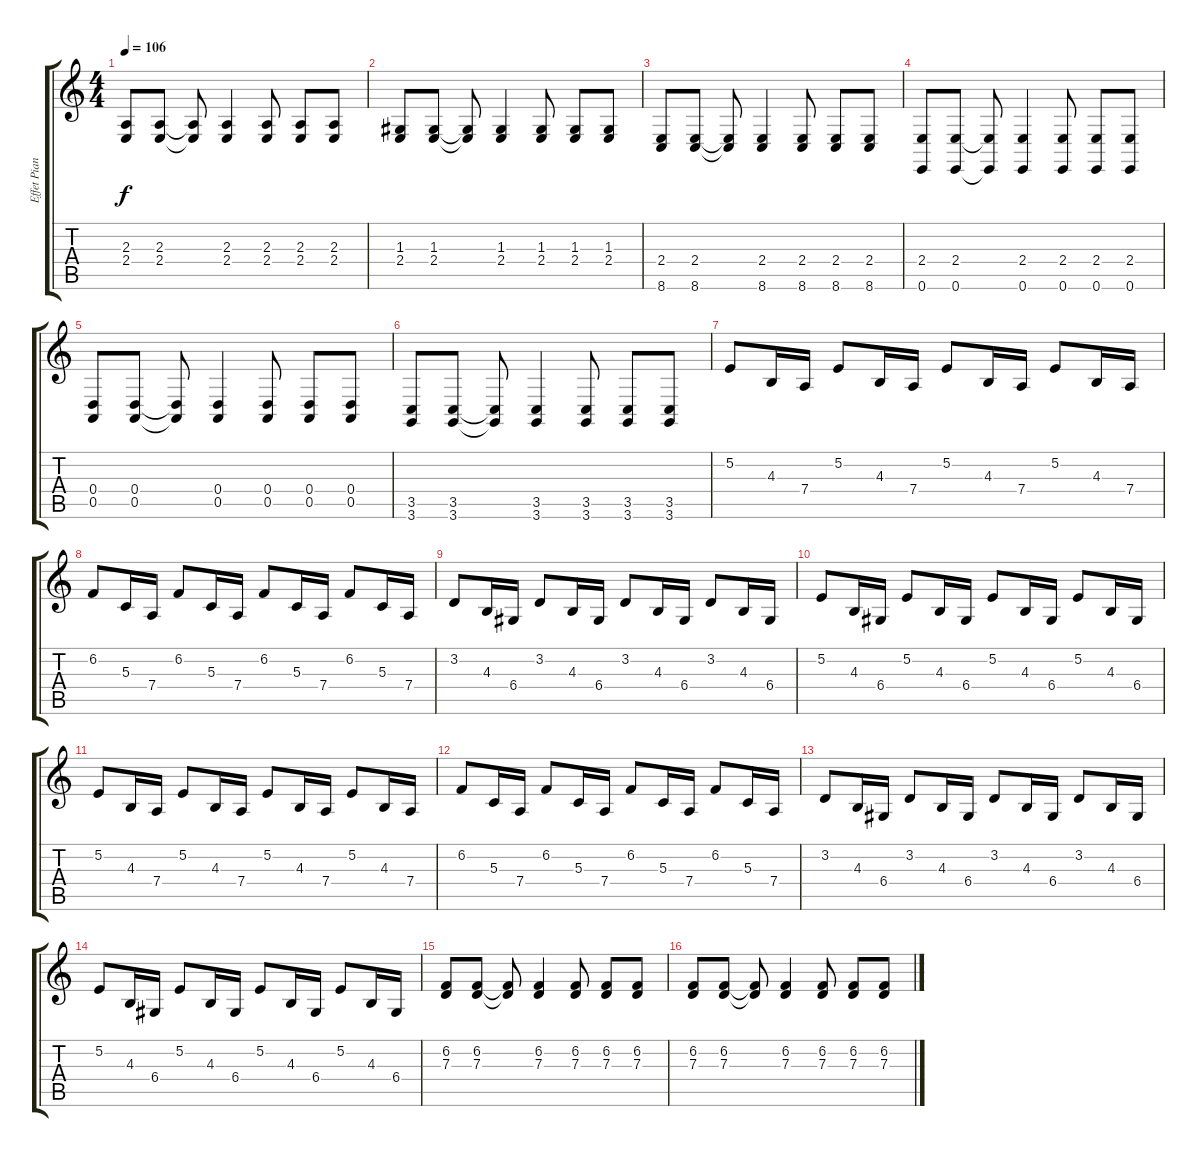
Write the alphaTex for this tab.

\track ("Effet Piano" "Effet Pian") {instrument lead2sawtooth}
\staff {score tabs}
\tuning (E4 B3 G3 D3 A2 E2) {hide}
\ts (4 4)
\tempo 106
\clef g2
\ks c
(2.3 2.4).8{dy f} (2.3 2.4).8 (2.3{t} 2.4{t}).8 (2.3 2.4).4 (2.3 2.4).8 (2.3 2.4).8 (2.3 2.4).8 |
(1.3 2.4).8 (1.3 2.4).8 (1.3{t} 2.4{t}).8 (1.3 2.4).4 (1.3 2.4).8 (1.3 2.4).8 (1.3 2.4).8 |
(2.4 8.6).8 (2.4 8.6).8 (2.4{t} 8.6{t}).8 (2.4 8.6).4 (2.4 8.6).8 (2.4 8.6).8 (2.4 8.6).8 |
(2.4 0.6).8 (2.4 0.6).8 (2.4{t} 0.6{t}).8 (2.4 0.6).4 (2.4 0.6).8 (2.4 0.6).8 (2.4 0.6).8 |
(0.4 0.5).8 (0.4 0.5).8 (0.4{t} 0.5{t}).8 (0.4 0.5).4 (0.4 0.5).8 (0.4 0.5).8 (0.4 0.5).8 |
(3.5 3.6).8 (3.5 3.6).8 (3.5{t} 3.6{t}).8 (3.5 3.6).4 (3.5 3.6).8 (3.5 3.6).8 (3.5 3.6).8 |
5.2.8{instrument accordion} 4.3.16 7.4.16 5.2.8 4.3.16 7.4.16 5.2.8 4.3.16 7.4.16 5.2.8 4.3.16 7.4.16 |
6.2.8 5.3.16 7.4.16 6.2.8 5.3.16 7.4.16 6.2.8 5.3.16 7.4.16 6.2.8 5.3.16 7.4.16 |
3.2.8 4.3.16 6.4.16 3.2.8 4.3.16 6.4.16 3.2.8 4.3.16 6.4.16 3.2.8 4.3.16 6.4.16 |
5.2.8 4.3.16 6.4.16 5.2.8 4.3.16 6.4.16 5.2.8 4.3.16 6.4.16 5.2.8 4.3.16 6.4.16 |
5.2.8{instrument accordion} 4.3.16 7.4.16 5.2.8 4.3.16 7.4.16 5.2.8 4.3.16 7.4.16 5.2.8 4.3.16 7.4.16 |
6.2.8 5.3.16 7.4.16 6.2.8 5.3.16 7.4.16 6.2.8 5.3.16 7.4.16 6.2.8 5.3.16 7.4.16 |
3.2.8 4.3.16 6.4.16 3.2.8 4.3.16 6.4.16 3.2.8 4.3.16 6.4.16 3.2.8 4.3.16 6.4.16 |
5.2.8 4.3.16 6.4.16 5.2.8 4.3.16 6.4.16 5.2.8 4.3.16 6.4.16 5.2.8 4.3.16 6.4.16 |
(6.2 7.3).8{volume 16} (6.2 7.3).8 (6.2{t} 7.3{t}).8 (6.2 7.3).4 (6.2 7.3).8 (6.2 7.3).8 (6.2 7.3).8 |
(6.2 7.3).8{volume 16} (6.2 7.3).8 (6.2{t} 7.3{t}).8 (6.2 7.3).4 (6.2 7.3).8 (6.2 7.3).8 (6.2 7.3).8
